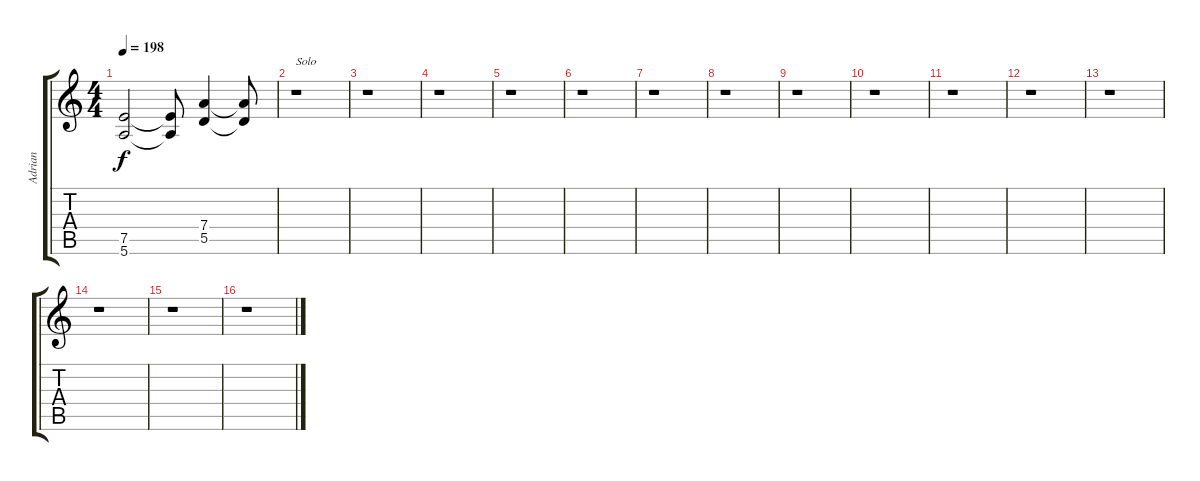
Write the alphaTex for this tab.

\track ("Adrian" "Adrian") {instrument distortionguitar}
\staff {score tabs}
\tuning (E4 B3 G3 D3 A2 E2) {hide}
\ts (4 4)
\tempo 198
\clef g2
\ks c
(7.5{t} 5.6{t}).2{dy f} (7.5{t} 5.6{t}).8 (7.4 5.5).4 (7.4{t} 5.5{t}).8 |
r.1{txt "Solo"} |
r.1 |
r.1 |
r.1 |
r.1 |
r.1 |
r.1 |
r.1 |
r.1 |
r.1 |
r.1 |
r.1 |
r.1 |
r.1 |
r.1
